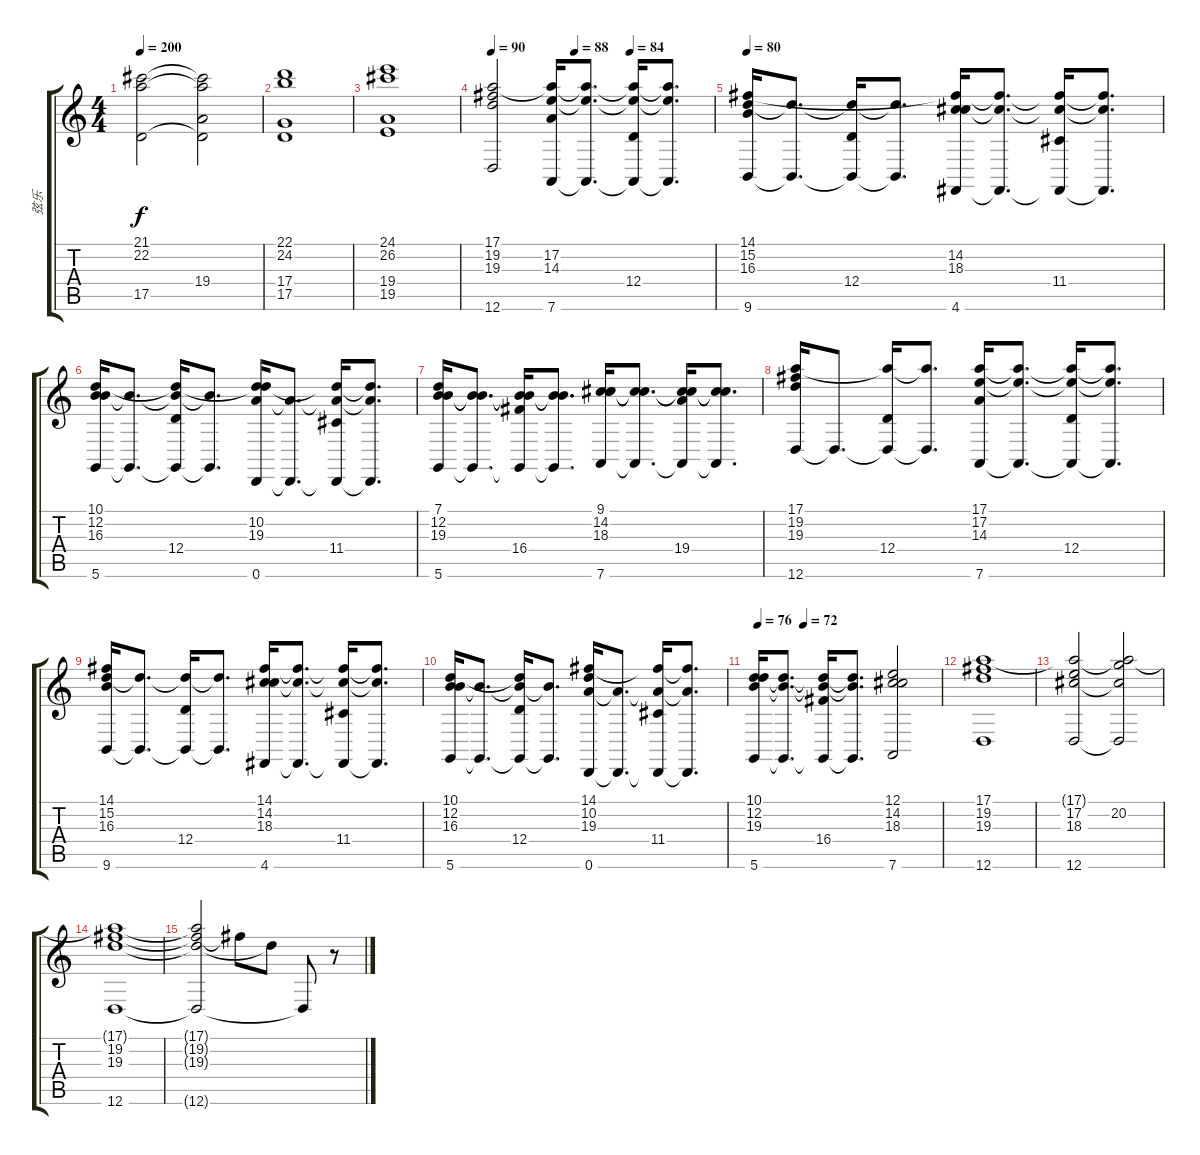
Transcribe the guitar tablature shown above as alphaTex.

\track ("弦乐" "弦乐") {instrument stringensemble2}
\staff {score tabs}
\tuning (E4 B3 G3 D3 A2 D2) {hide}
\ts (4 4)
\tempo 200
\clef g2
\ks c
(21.1 22.2 17.5).2{dy f} (21.1{t} 22.2{t} 19.4 17.5{t}).2 |
(22.1 24.2 17.4 17.5).1 |
(24.1 26.2 19.4 19.5).1 |
\tempo 92
\tempo (88 0.375)
\tempo (84 0.625)
\tempo 90
(17.1 19.2 19.3 12.6).2 (17.1{t} 17.2 14.3 7.6).16 (17.1{t} 17.2{t} 7.6{t}).8{d} (17.1{t} 17.2{t} 12.4 7.6{t}).16 (17.1{t} 17.2{t} 7.6{t}).8{d} |
\tempo 80
(14.1 15.2 16.3 9.6).16 (15.2{t} 9.6{t}).8{d} (15.2{t} 12.4 9.6{t}).16 (15.2{t} 9.6{t}).8{d} (14.1{t} 14.2 18.3 4.6).16 (14.1{t} 14.2{t} 4.6{t}).8{d} (14.1{t} 14.2{t} 11.4 4.6{t}).16 (14.1{t} 14.2{t} 4.6{t}).8{d} |
(10.1 12.2 16.3 5.6).16 (12.2{t} 5.6{t}).8{d} (10.1{t} 12.2{t} 12.4 5.6{t}).16 (12.2{t} 5.6{t}).8{d} (10.1{t} 10.2 19.3 0.6).16 (10.2{t} 0.6{t}).8{d} (10.1{t} 10.2{t} 11.4 0.6{t}).16 (10.1{t} 10.2{t} 0.6{t}).8{d} |
(7.1 12.2 19.3 5.6).16 (7.1{t} 12.2{t} 5.6{t}).8{d} (7.1{t} 12.2{t} 16.4 5.6{t}).16 (7.1{t} 12.2{t} 5.6{t}).8{d} (9.1 14.2 18.3 7.6).16 (9.1{t} 14.2{t} 7.6{t}).8{d} (9.1{t} 14.2{t} 19.4 7.6{t}).16 (9.1{t} 14.2{t} 7.6{t}).8{d} |
(17.1 19.2 19.3 12.6).16 12.6{t}.8{d} (17.1{t} 12.4 12.6{t}).16 (17.1{t} 12.6{t}).8{d} (17.1 17.2 14.3 7.6).16 (17.1{t} 17.2{t} 7.6{t}).8{d} (17.1{t} 17.2{t} 12.4 7.6{t}).16 (17.1{t} 17.2{t} 7.6{t}).8{d} |
(14.1 15.2 16.3 9.6).16 (15.2{t} 9.6{t}).8{d} (15.2{t} 12.4 9.6{t}).16 (15.2{t} 9.6{t}).8{d} (14.1 14.2 18.3 4.6).16 (14.1{t} 14.2{t} 4.6{t}).8{d} (14.1{t} 14.2{t} 11.4 4.6{t}).16 (14.1{t} 14.2{t} 4.6{t}).8{d} |
(10.1 12.2 16.3 5.6).16 (12.2{t} 5.6{t}).8{d} (10.1{t} 12.2{t} 12.4 5.6{t}).16 (12.2{t} 5.6{t}).8{d} (14.1 10.2 19.3 0.6).16 (10.2{t} 0.6{t}).8{d} (14.1{t} 10.2{t} 11.4 0.6{t}).16 (14.1{t} 10.2{t} 0.6{t}).8{d} |
\tempo 76
\tempo (72 0.25)
(10.1 12.2 19.3 5.6).16 (10.1{t} 12.2{t} 5.6{t}).8{d} (10.1{t} 12.2{t} 16.4 5.6{t}).16 (10.1{t} 12.2{t} 5.6{t}).8{d} (12.1 14.2 18.3 7.6).2 |
(17.1 19.2 19.3 12.6).1 |
(17.1{t} 17.2 18.3 12.6).2 (17.1{t} 20.2 18.3{t} 12.6{t}).2 |
(17.1{t} 19.2 19.3 12.6).1 |
(17.1{t} 19.2{t} 19.3{t} 12.6{t}).2 19.2{t}.8 19.3{t}.8 12.6{t}.8 r.8
